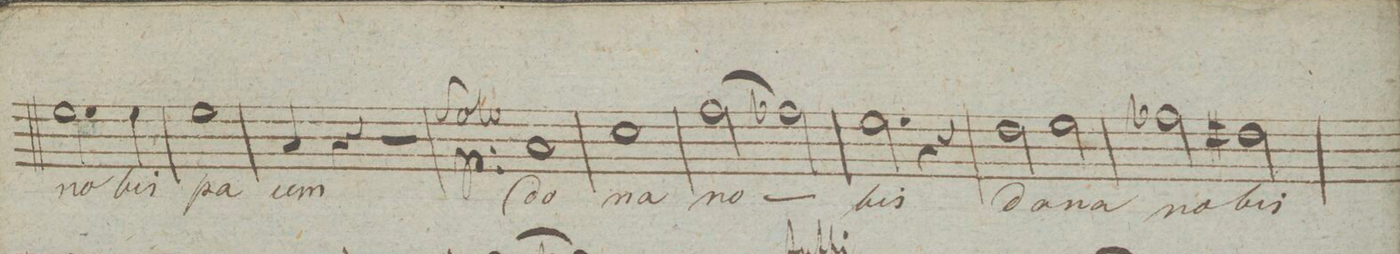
**kern	**text	**dynam
*I"Baſso.	*	*
*clefF4	*	*
*k[]	*	*
*met(c|)	*	*
*M2/2	*	*
2.G\	no-	.
4G\	-bis	.
=39	=39	=39
1G\	pa-	.
=40	=40	=40
4C/	-cem	.
4r	.	.
2r	.	.
=41	=41	=41
1C/	do-	p
=42	=42	=42
1E\	-na	.
=43	=43	=43
(2A\	no-	.
2A-X\)	.	.
=44	=44	=44
2.G\	-bis	.
4r	.	.
=45	=45	=45
2F\	do-	.
2G\	-na	.
=46	=46	=46
2A-X\	no-	.
2F#X\	-bis	.
=47	=47	=47
*-	*-	*-
